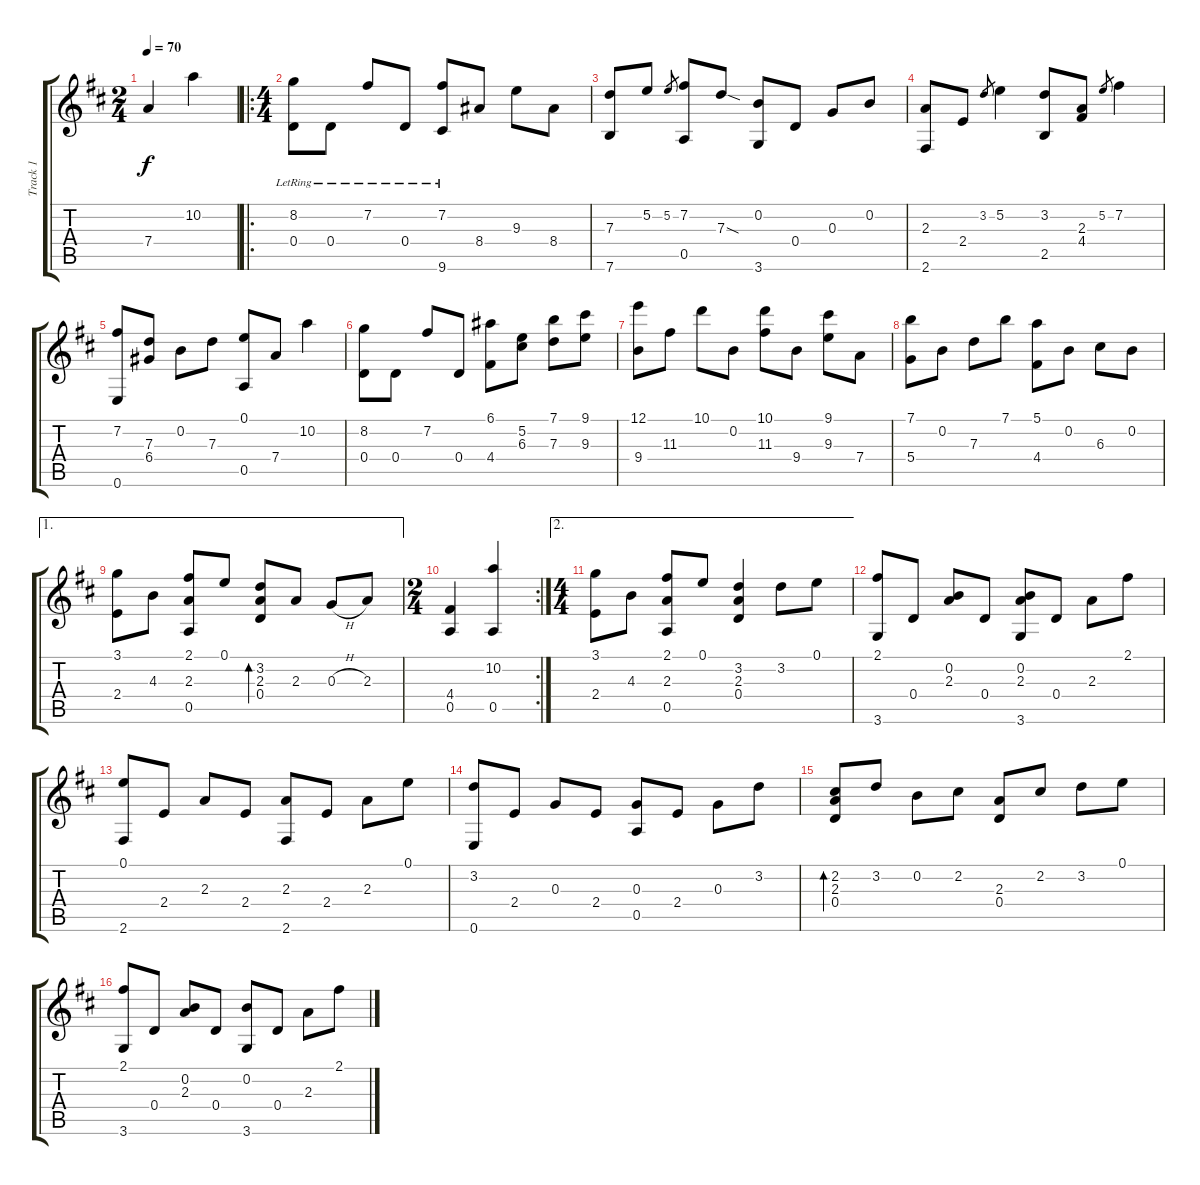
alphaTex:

\track ("Track 1" "Track 1") {instrument acousticguitarnylon}
\staff {score tabs}
\tuning (E4 B3 G3 D3 A2 E2) {hide}
\ts (2 4)
\tempo 70
\clef g2
\ks d
7.4.4{dy f instrument acousticguitarnylon} 10.2.4 |
\ro
\ts (4 4)
(8.2{lr} 0.4{lr}).8 0.4{lr}.8 7.2{lr}.8 0.4{lr}.8 (7.2{lr} 9.6{lr}).8 8.4.8 9.3.8 8.4.8 |
(7.3 7.6).8 5.2.8 5.2.8{gr} (7.2 0.5).8 7.3{sod}.8 (0.2 3.6).8 0.4.8 0.3.8 0.2.8 |
(2.3 2.6).8 2.4.8 3.2.8{gr} 5.2.4 (3.2 2.5).8 (2.3 4.4).8 5.2.8{gr} 7.2.4 |
(7.2 0.6).8 (7.3 6.4).8 0.2.8 7.3.8 (0.1 0.5).8 7.4.8 10.2.4 |
(8.2 0.4).8 0.4.8 7.2.8 0.4.8 (6.1 4.4).8 (5.2 6.3).8 (7.1 7.3).8 (9.1 9.3).8 |
(12.1 9.4).8 11.3.8 10.1.8 0.2.8 (10.1 11.3).8 9.4.8 (9.1 9.3).8 7.4.8 |
(7.1 5.4).8 0.2.8 7.3.8 7.1.8 (5.1 4.4).8 0.2.8 6.3.8 0.2.8 |
\ae 1
(3.1 2.4).8 4.3.8 (2.1 2.3 0.5).8 0.1.8 (3.2 2.3 0.4).8{bd 60} 2.3.8 0.3{h}.8 2.3.8 |
\rc 2
\ts (2 4)
(4.4 0.5).4 (10.2 0.5).4 |
\ae 2
\ts (4 4)
(3.1 2.4).8 4.3.8 (2.1 2.3 0.5).8 0.1.8 (3.2 2.3 0.4).4 3.2.8 0.1.8 |
(2.1 3.6).8 0.4.8 (0.2 2.3).8 0.4.8 (0.2 2.3 3.6).8 0.4.8 2.3.8 2.1.8 |
(0.1 2.6).8 2.4.8 2.3.8 2.4.8 (2.3 2.6).8 2.4.8 2.3.8 0.1.8 |
(3.2 0.6).8 2.4.8 0.3.8 2.4.8 (0.3 0.5).8 2.4.8 0.3.8 3.2.8 |
(2.2 2.3 0.4).8{bd 60} 3.2.8 0.2.8 2.2.8 (2.3 0.4).8 2.2.8 3.2.8 0.1.8 |
(2.1 3.6).8 0.4.8 (0.2 2.3).8 0.4.8 (0.2 3.6).8 0.4.8 2.3.8 2.1.8
